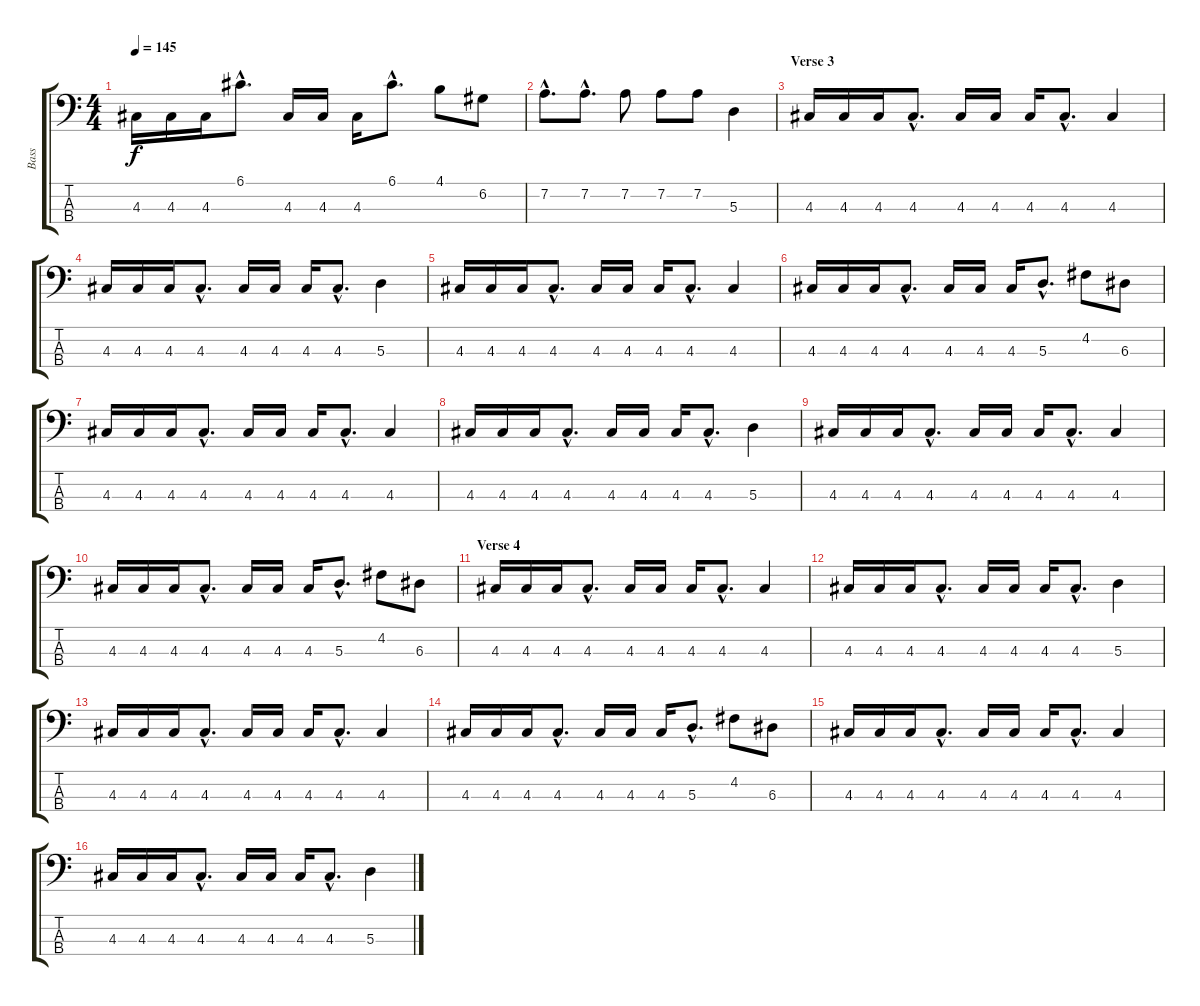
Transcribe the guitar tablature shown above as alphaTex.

\track ("Bass" "Bass") {instrument electricbassfinger}
\staff {score tabs}
\tuning (G2 D2 A1 E1) {hide}
\ts (4 4)
\tempo 145
\clef f4
\ks c
4.3.16{dy f} 4.3.16 4.3.16 6.1{hac}.8{d} 4.3.16 4.3.16 4.3.16 6.1{hac}.8{d} 4.1.8 6.2.8 |
7.2{hac}.8{d} 7.2{hac}.8{d} 7.2.8 7.2.8 7.2.8 5.3.4 |
\section ("" "Verse 3")
4.3.16 4.3.16 4.3.16 4.3{hac}.8{d} 4.3.16 4.3.16 4.3.16 4.3{hac}.8{d} 4.3.4 |
4.3.16 4.3.16 4.3.16 4.3{hac}.8{d} 4.3.16 4.3.16 4.3.16 4.3{hac}.8{d} 5.3.4 |
4.3.16 4.3.16 4.3.16 4.3{hac}.8{d} 4.3.16 4.3.16 4.3.16 4.3{hac}.8{d} 4.3.4 |
4.3.16 4.3.16 4.3.16 4.3{hac}.8{d} 4.3.16 4.3.16 4.3.16 5.3{hac}.8{d} 4.2.8 6.3.8 |
4.3.16 4.3.16 4.3.16 4.3{hac}.8{d} 4.3.16 4.3.16 4.3.16 4.3{hac}.8{d} 4.3.4 |
4.3.16 4.3.16 4.3.16 4.3{hac}.8{d} 4.3.16 4.3.16 4.3.16 4.3{hac}.8{d} 5.3.4 |
4.3.16 4.3.16 4.3.16 4.3{hac}.8{d} 4.3.16 4.3.16 4.3.16 4.3{hac}.8{d} 4.3.4 |
4.3.16 4.3.16 4.3.16 4.3{hac}.8{d} 4.3.16 4.3.16 4.3.16 5.3{hac}.8{d} 4.2.8 6.3.8 |
\section ("" "Verse 4")
4.3.16 4.3.16 4.3.16 4.3{hac}.8{d} 4.3.16 4.3.16 4.3.16 4.3{hac}.8{d} 4.3.4 |
4.3.16 4.3.16 4.3.16 4.3{hac}.8{d} 4.3.16 4.3.16 4.3.16 4.3{hac}.8{d} 5.3.4 |
4.3.16 4.3.16 4.3.16 4.3{hac}.8{d} 4.3.16 4.3.16 4.3.16 4.3{hac}.8{d} 4.3.4 |
4.3.16 4.3.16 4.3.16 4.3{hac}.8{d} 4.3.16 4.3.16 4.3.16 5.3{hac}.8{d} 4.2.8 6.3.8 |
4.3.16 4.3.16 4.3.16 4.3{hac}.8{d} 4.3.16 4.3.16 4.3.16 4.3{hac}.8{d} 4.3.4 |
4.3.16 4.3.16 4.3.16 4.3{hac}.8{d} 4.3.16 4.3.16 4.3.16 4.3{hac}.8{d} 5.3.4
